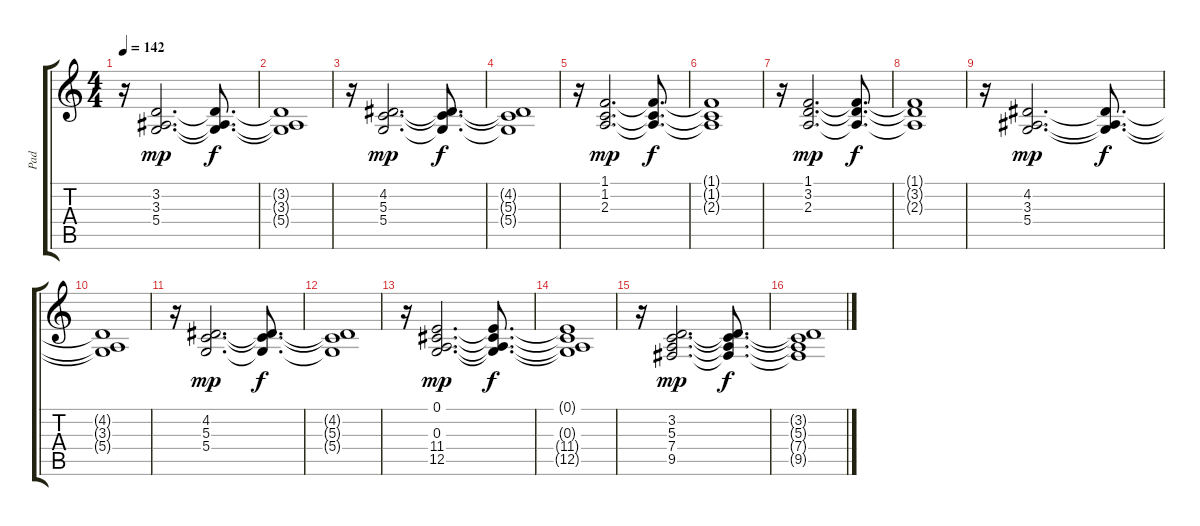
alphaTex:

\track ("Pad" "Pad") {instrument pad2warm}
\staff {score tabs}
\tuning (E4 B3 G3 D3 A2 E2) {hide}
\ts (4 4)
\tempo 142
\clef g2
\ks c
r.16{dy f} (3.2 3.3 5.4).2{d dy mp} (3.2{t} 3.3{t} 5.4{t}).8{d dy f} |
(3.2{t} 3.3{t} 5.4{t}).1 |
r.16 (4.2 5.3 5.4).2{d dy mp} (4.2{t} 5.3{t} 5.4{t}).8{d dy f} |
(4.2{t} 5.3{t} 5.4{t}).1 |
r.16 (1.1 1.2 2.3).2{d dy mp} (1.1{t} 1.2{t} 2.3{t}).8{d dy f} |
(1.1{t} 1.2{t} 2.3{t}).1 |
r.16 (1.1 3.2 2.3).2{d dy mp} (1.1{t} 3.2{t} 2.3{t}).8{d dy f} |
(1.1{t} 3.2{t} 2.3{t}).1 |
r.16 (4.2 3.3 5.4).2{d dy mp} (4.2{t} 3.3{t} 5.4{t}).8{d dy f} |
(4.2{t} 3.3{t} 5.4{t}).1 |
r.16 (4.2 5.3 5.4).2{d dy mp} (4.2{t} 5.3{t} 5.4{t}).8{d dy f} |
(4.2{t} 5.3{t} 5.4{t}).1 |
r.16 (0.1 0.3 11.4 12.5).2{d dy mp} (0.1{t} 0.3{t} 11.4{t} 12.5{t}).8{d dy f} |
(0.1{t} 0.3{t} 11.4{t} 12.5{t}).1 |
r.16 (3.2 5.3 7.4 9.5).2{d dy mp} (3.2{t} 5.3{t} 7.4{t} 9.5{t}).8{d dy f} |
(3.2{t} 5.3{t} 7.4{t} 9.5{t}).1
